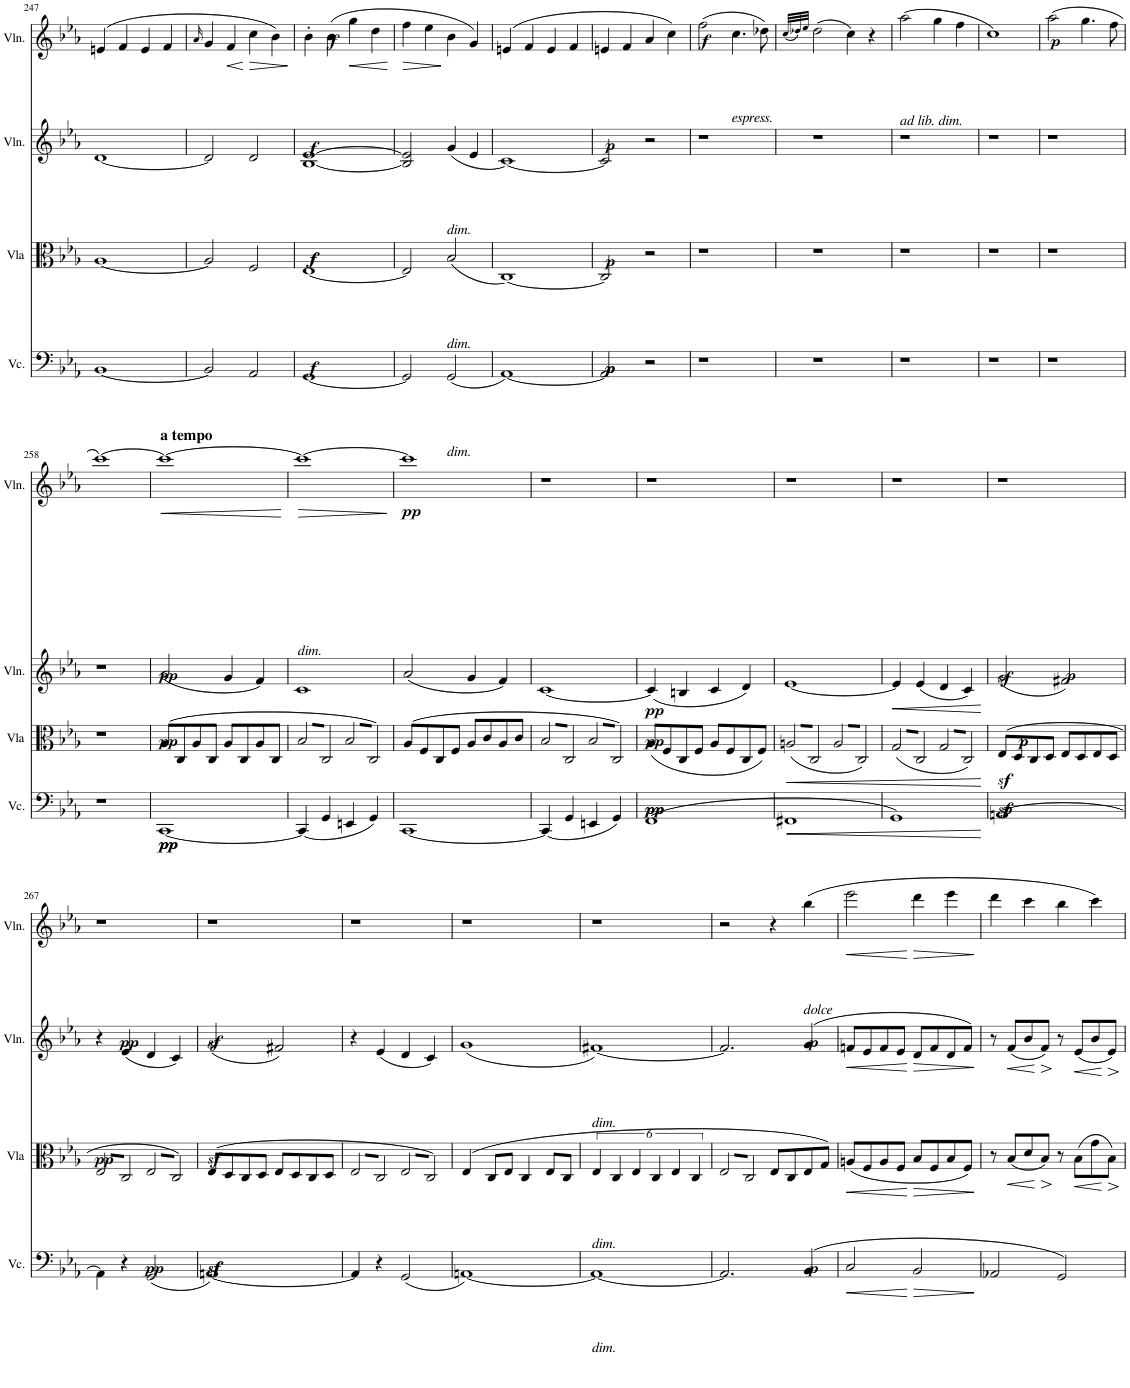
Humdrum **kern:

**kern	**dynam	**kern	**dynam	**kern	**dynam	**kern	**dynam
*part4	*part4	*part3	*part3	*part2	*part2	*part1	*part1
*staff4	*staff4	*staff3	*staff3	*staff2	*staff2	*staff1	*staff1
*I"Violoncello	*	*I"Viola	*	*I"Violin	*	*I"Violin	*
*I'Vc.	*	*I'Vla	*	*I'Vln.	*	*I'Vln.	*
!!LO:PB:g=z
*clefC4	*	*clefC3	*	*clefG2	*	*clefG2	*
*k[b-e-a-]	*	*k[b-e-a-]	*	*k[b-e-a-]	*	*k[b-e-a-]	*
*M4/4	*	*M4/4	*	*M4/4	*	*M4/4	*
*met(c)	*	*met(c)	*	*met(c)	*	*met(c)	*
=247	=247	=247	=247	=247	=247	=247	=247
[1BB-	.	[1A-	.	[1d	.	(>4en/	.
.	.	.	.	.	.	4f/	.
.	.	.	.	.	.	4e/	.
.	.	.	.	.	.	4f/	.
=248	=248	=248	=248	=248	=248	=248	=248
.	.	.	.	.	.	16qa-/	.
2BB-/]	.	2A-/]	.	2d/]	.	4g/	.
!	!	!	!	!	!	!	!LO:HP:b
.	.	.	.	.	.	4f/	<
!	!	!	!	!	!	!	!LO:HP:n=1:b
2AA-/	.	2F/	.	2d/	.	4cc\	[ >
.	.	.	.	.	.	4b-\)	.
.	.	.	.	.	.	.	]
=249	=249	=249	=249	=249	=249	=249	=249
!	!LO:DY:a	!	!LO:DY:a	!	!	!	!
!	!	!	!LO:DY:n=1:a	!	!LO:DY:a	!	!
[1GG	f	[1E-	f f	[1B- [1e-	f	4b-'\	.
!	!	!	!	!	!	!	!LO:DY:a
.	.	.	.	.	.	(>4b-\	f
!	!	!	!	!	!	!	!LO:HP:b
.	.	.	.	.	.	4gg\	<
.	.	.	.	.	.	4dd\	.
.	.	.	.	.	.	.	[
=250	=250	=250	=250	=250	=250	=250	=250
!	!	!	!	!	!	!	!LO:HP:b
2GG/]	.	2E-/]	.	2B-/] 2e-/]	.	4ff\	>
.	.	.	.	.	.	4ee-\	.
!	!	!	!	!LO:TX:b:i:t=dim.	!	!	!
!	!	!LO:TX:b:i:t=dim.	!	!	!	!	!
!LO:TX:b:i:t=dim.	!	!	!	!	!	!	!
(<2GG/	.	(<2B-/	.	(<4g/	.	4b-\	]
.	.	.	.	4e-/	.	4g/)	.
=251	=251	=251	=251	=251	=251	=251	=251
[1AA-)	.	[1C)	.	[1c)	.	(>4en/	.
.	.	.	.	.	.	4f/	.
.	.	.	.	.	.	4e/	.
.	.	.	.	.	.	4f/	.
=252	=252	=252	=252	=252	=252	=252	=252
!	!LO:DY:a	!	!	!	!	!	!
!	!LO:DY:n=1:a	!	!LO:DY:a	!	!LO:DY:a	!	!
2AA-/]	p p	2C/]	p	2c/]	p	4en/	.
.	.	.	.	.	.	4f/	.
2r	.	2r	.	2r	.	4a-/	.
.	.	.	.	.	.	4cc\)	.
=253	=253	=253	=253	=253	=253	=253	=253
!	!	!	!	!	!	!	!LO:DY:a
1r	.	1r	.	1r	.	(>2ff\	f
!	!	!	!	!	!	!LO:TX:b:i:t=espress.	!
.	.	.	.	.	.	4.cc\	.
.	.	.	.	.	.	8dd-X\)	.
=254	=254	=254	=254	=254	=254	=254	=254
.	.	.	.	.	.	(<32qcc/LLL	.
.	.	.	.	.	.	32qdd-X/)	.
.	.	.	.	.	.	32qee-/JJJ	.
1r	.	1r	.	1r	.	(>2dd-\	.
.	.	.	.	.	.	4cc\)	.
.	.	.	.	.	.	4r	.
=255	=255	=255	=255	=255	=255	=255	=255
!	!	!	!	!	!	!LO:TX:b:i:t=ad lib. dim.	!
1r	.	1r	.	1r	.	(>2aa-\	.
.	.	.	.	.	.	4gg\	.
.	.	.	.	.	.	4ff\	.
=256	=256	=256	=256	=256	=256	=256	=256
1r	.	1r	.	1r	.	1cc)	.
=257	=257	=257	=257	=257	=257	=257	=257
!	!	!	!	!	!	!	!LO:DY:a
1r	.	1r	.	1r	.	(>2aa-\	p
.	.	.	.	.	.	4.gg\	.
.	.	.	.	.	.	8ff\	.
!!LO:LB:g=z
=258	=258	=258	=258	=258	=258	=258	=258
1r	.	1r	.	1r	.	[1ccc)	.
=259	=259	=259	=259	=259	=259	=259	=259
!	!	!	!	!	!	!LO:TX:a:B:t=a tempo	!
!	!LO:DY:b	!	!	!	!	!	!LO:HP:b
!	!LO:DY:n=1:b	!	!LO:DY:a	!	!LO:DY:a	!	!
[1CC	pp pp	(>8A-/L	pp	(<2a-/	pp	1ccc_	<
.	.	8C/	.	.	.	.	.
.	.	8A-/	.	.	.	.	.
.	.	8C/J	.	.	.	.	.
.	.	8A-/L	.	4g/	.	.	.
.	.	8C/	.	.	.	.	.
.	.	8A-/	.	4f/)	.	.	.
.	.	8C/J	.	.	.	.	.
.	.	.	.	.	.	.	[
=260	=260	=260	=260	=260	=260	=260	=260
!	!	!	!	!	!	!LO:TX:b:i:t=dim.	!
!	!	!	!	!	!	!	!LO:HP:b
*	*	*tremolo	*	*	*	*	*
(<4CC/]	.	16B-/LL	.	1c	.	1ccc_	>
.	.	16C/	.	.	.	.	.
.	.	16B-/	.	.	.	.	.
.	.	16C/	.	.	.	.	.
4GG/	.	16B-/	.	.	.	.	.
.	.	16C/	.	.	.	.	.
.	.	16B-/	.	.	.	.	.
.	.	16C/JJ	.	.	.	.	.
4EEn/	.	16B-/LL	.	.	.	.	.
.	.	16C/)	.	.	.	.	.
.	.	16B-/	.	.	.	.	.
.	.	16C/)	.	.	.	.	.
4GG/)	.	16B-/	.	.	.	.	.
.	.	16C/)	.	.	.	.	.
.	.	16B-/	.	.	.	.	.
.	.	16C/)JJ	.	.	.	.	.
*	*	*Xtremolo	*	*	*	*	*
.	.	.	.	.	.	.	]
=261	=261	=261	=261	=261	=261	=261	=261
!	!	!	!	!	!	!	!LO:DY:b
[1CC	.	(>8A-/L	.	(<2a-/	.	1ccc]	pp
.	.	.	.	.	.	.	.
.	.	8F/	.	.	.	.	.
.	.	.	.	.	.	.	.
.	.	8C/	.	.	.	.	.
.	.	8F/J	.	.	.	.	.
.	.	8A-/L	.	4g/	.	.	.
.	.	8c/	.	.	.	.	.
.	.	8A-/	.	4f/)	.	.	.
.	.	8c/J	.	.	.	.	.
=262	=262	=262	=262	=262	=262	=262	=262
*	*	*tremolo	*	*	*	*	*
(<4CC/]	.	16B-/LL	.	[1c	.	1r	.
.	.	16C/	.	.	.	.	.
.	.	16B-/	.	.	.	.	.
.	.	16C/	.	.	.	.	.
4GG/	.	16B-/	.	.	.	.	.
.	.	16C/	.	.	.	.	.
.	.	16B-/	.	.	.	.	.
.	.	16C/JJ	.	.	.	.	.
4EEn/	.	16B-/LL	.	.	.	.	.
.	.	16C/)	.	.	.	.	.
.	.	16B-/	.	.	.	.	.
.	.	16C/)	.	.	.	.	.
4GG/)	.	16B-/	.	.	.	.	.
.	.	16C/)	.	.	.	.	.
.	.	16B-/	.	.	.	.	.
.	.	16C/)JJ	.	.	.	.	.
*	*	*Xtremolo	*	*	*	*	*
=263	=263	=263	=263	=263	=263	=263	=263
!	!LO:DY:a	!	!	!	!	!	!
!	!LO:DY:n=1:a	!	!LO:DY:a	!	!LO:DY:b	!	!
(>1FF	pp pp	(<8A-/L	pp	(<4c/]	pp	1r	.
.	.	.	.	.	.	.	.
.	.	8F/	.	.	.	.	.
.	.	.	.	.	.	.	.
.	.	8C/	.	4Bn/	.	.	.
.	.	8F/J	.	.	.	.	.
.	.	8A-/L	.	4c/	.	.	.
.	.	8F/	.	.	.	.	.
.	.	8C/	.	4d/)	.	.	.
.	.	8F/J)	.	.	.	.	.
=264	=264	=264	=264	=264	=264	=264	=264
!	!LO:HP:b	!	!LO:HP:b	!	!	!	!
*	*	*tremolo	*	*	*	*	*
1FF#X	<	(<16An/LL	<	[1e-	.	1r	.
.	.	16C/	.	.	.	.	.
.	.	16An/	.	.	.	.	.
.	.	16C/	.	.	.	.	.
.	.	16An/	.	.	.	.	.
.	.	16C/	.	.	.	.	.
.	.	16An/	.	.	.	.	.
.	.	16C/JJ	.	.	.	.	.
.	.	16A/LL	.	.	.	.	.
.	.	16C/)	.	.	.	.	.
.	.	16A/	.	.	.	.	.
.	.	16C/)	.	.	.	.	.
.	.	16A/	.	.	.	.	.
.	.	16C/)	.	.	.	.	.
.	.	16A/	.	.	.	.	.
.	.	16C/)JJ	.	.	.	.	.
=265	=265	=265	=265	=265	=265	=265	=265
!	!	!	!	!	!LO:HP:b	!	!
1GG)	.	(<16G/LL	.	4e-/]	<	1r	.
.	.	16C/	.	.	.	.	.
.	.	16G/	.	.	.	.	.
.	.	16C/	.	.	.	.	.
.	.	16G/	.	(<4e-/	.	.	.
.	.	16C/	.	.	.	.	.
.	.	16G/	.	.	.	.	.
.	.	16C/JJ	.	.	.	.	.
.	.	16G/LL	.	4d/	.	.	.
.	.	16C/)	.	.	.	.	.
.	.	16G/	.	.	.	.	.
.	.	16C/)	.	.	.	.	.
.	.	16G/	.	4c/)	.	.	.
.	.	16C/)	.	.	.	.	.
.	.	16G/	.	.	.	.	.
.	.	16C/)JJ	.	.	.	.	.
*	*	*Xtremolo	*	*	*	*	*
.	[	.	[	.	[	.	.
=266	=266	=266	=266	=266	=266	=266	=266
!	!LO:DY:a	!	!	!	!	!	!
[1AAnz>	p	(>8E-z</L	.	(<2gz>/	.	1r	.
.	.	.	.	.	.	.	.
!	!	!	!LO:DY:a	!	!	!	!
.	.	8D/	p	.	.	.	.
.	.	.	.	.	.	.	.
.	.	8C/	.	.	.	.	.
.	.	8D/J	.	.	.	.	.
!	!	!	!	!	!LO:DY:a	!	!
.	.	8E-/L	.	2f#X/)	p	.	.
.	.	8D/	.	.	.	.	.
.	.	8E-/	.	.	.	.	.
.	.	8D/J	.	.	.	.	.
!!LO:LB:g=z
=267	=267	=267	=267	=267	=267	=267	=267
!	!	!	!LO:DY:a	!	!	!	!
*	*	*tremolo	*	*	*	*	*
4AA\]	.	16E-/LL	pp	4r	.	1r	.
.	.	16C/	.	.	.	.	.
.	.	16E-/	.	.	.	.	.
.	.	16C/	.	.	.	.	.
!	!	!	!	!	!LO:DY:a	!	!
4r	.	16E-/	.	(<4e-/	pp	.	.
.	.	16C/	.	.	.	.	.
.	.	16E-/	.	.	.	.	.
.	.	16C/JJ	.	.	.	.	.
!	!LO:DY:a	!	!	!	!	!	!
(<2GG/	pp	16E-/LL	.	4d/	.	.	.
.	.	16C/)	.	.	.	.	.
.	.	16E-/	.	.	.	.	.
.	.	16C/)	.	.	.	.	.
.	.	16E-/	.	4c/)	.	.	.
.	.	16C/)	.	.	.	.	.
.	.	16E-/	.	.	.	.	.
.	.	16C/)JJ	.	.	.	.	.
*	*	*Xtremolo	*	*	*	*	*
=268	=268	=268	=268	=268	=268	=268	=268
[1AAnz>)	.	(>8E-z>/L	.	(<2gz>/	.	1r	.
.	.	.	.	.	.	.	.
.	.	8D/	.	.	.	.	.
.	.	.	.	.	.	.	.
.	.	8C/	.	.	.	.	.
.	.	8D/J	.	.	.	.	.
.	.	8E-/L	.	2f#X/)	.	.	.
.	.	8D/	.	.	.	.	.
.	.	8C/	.	.	.	.	.
.	.	8D/J	.	.	.	.	.
=269	=269	=269	=269	=269	=269	=269	=269
*	*	*tremolo	*	*	*	*	*
4AA/]	.	16E-/LL	.	4r	.	1r	.
.	.	16C/	.	.	.	.	.
.	.	16E-/	.	.	.	.	.
.	.	16C/	.	.	.	.	.
4r	.	16E-/	.	(<4e-/	.	.	.
.	.	16C/	.	.	.	.	.
.	.	16E-/	.	.	.	.	.
.	.	16C/JJ	.	.	.	.	.
(<2GG/	.	16E-/LL	.	4d/	.	.	.
.	.	16C/)	.	.	.	.	.
.	.	16E-/	.	.	.	.	.
.	.	16C/)	.	.	.	.	.
.	.	16E-/	.	4c/)	.	.	.
.	.	16C/)	.	.	.	.	.
.	.	16E-/	.	.	.	.	.
.	.	16C/)JJ	.	.	.	.	.
*	*	*Xtremolo	*	*	*	*	*
=270	=270	=270	=270	=270	=270	=270	=270
[1AAn)	.	(>4E-/	.	(<1g	.	1r	.
.	.	.	.	.	.	.	.
.	.	.	.	.	.	.	.
.	.	.	.	.	.	.	.
.	.	8C/L	.	.	.	.	.
.	.	8E-/J	.	.	.	.	.
.	.	4C/	.	.	.	.	.
.	.	8E-/L	.	.	.	.	.
.	.	8C/J	.	.	.	.	.
=271	=271	=271	=271	=271	=271	=271	=271
!	!	!	!	!LO:TX:b:i:t=dim.	!	!	!
!	!	!LO:TX:b:i:t=dim.	!	!	!	!	!
!LO:TX:b:i:t=dim.	!	!	!	!	!	!	!
1AA_	.	6E-/	.	[1f#X)	.	1r	.
.	.	6C/	.	.	.	.	.
.	.	6E-/	.	.	.	.	.
.	.	6C/	.	.	.	.	.
.	.	6E-/	.	.	.	.	.
.	.	6C/	.	.	.	.	.
=272	=272	=272	=272	=272	=272	=272	=272
*	*	*tremolo	*	*	*	*	*
2.AA/]	.	16E-/LL	.	2.f#/]	.	2r	.
.	.	16C/	.	.	.	.	.
.	.	16E-/	.	.	.	.	.
.	.	16C/	.	.	.	.	.
.	.	16E-/	.	.	.	.	.
.	.	16C/	.	.	.	.	.
.	.	16E-/	.	.	.	.	.
.	.	16C/JJ	.	.	.	.	.
*	*	*Xtremolo	*	*	*	*	*
.	.	8E-/L	.	.	.	4r	.
.	.	.	.	.	.	.	.
.	.	8C/	.	.	.	.	.
.	.	.	.	.	.	.	.
!	!	!	!	!	!	!LO:TX:b:i:t=dolce	!
!	!LO:DY:a	!	!	!	!LO:DY:a	!	!
(>4BB-/	p	8E-/	.	(>4g/	p	(>4bb-\	.
.	.	8G/J)	.	.	.	.	.
=273	=273	=273	=273	=273	=273	=273	=273
!	!LO:HP:b	!	!LO:HP:b	!	!LO:HP:b	!	!LO:HP:b
2C/	<	(<8An/L	<	8fn/L	<	2eee-\	<
.	.	8F/	.	8e-/	.	.	.
.	.	8A/	.	8f/	.	.	.
.	.	8F/J	.	8e-/J	.	.	.
!	!LO:HP:n=1:b	!	!LO:HP:n=1:b	!	!LO:HP:n=1:b	!	!LO:HP:n=1:b
2BB-/	[ >	8B-/L	[ >	8d/L	[ >	4ddd\	[ >
.	.	8F/	.	8f/	.	.	.
.	.	8B-/	.	8d/	.	4eee-\	.
.	.	8F/J)	.	8f/J)	.	.	.
.	]	.	]	.	]	.	]
=274	=274	=274	=274	=274	=274	=274	=274
2AA-X/	.	8r	.	8r	.	4ddd\	.
!	!	!	!LO:HP:b	!	!LO:HP:b	!	!
.	.	(<8B-/L	<	(<8f/L	<	.	.
.	.	8d/	.	8b-/	.	4ccc\	.
!	!	!	!LO:HP:n=1:b	!	!LO:HP:n=1:b	!	!
.	.	8B-/J)	[ >	8f/J)	[ >	.	.
2GG/)	.	8r	]	8r	]	4bb-\	.
!	!	!	!LO:HP:b	!	!LO:HP:b	!	!
.	.	(>8B-\L	<	(<8e-/L	<	.	.
.	.	8g\	.	8b-/	.	4ccc\)	.
!	!	!	!LO:HP:n=1:b	!	!LO:HP:n=1:b	!	!
.	.	8B-\J)	[ >	8e-/J)	[ >	.	.
.	.	.	]	.	]	.	.
=	=	=	=	=	=	=	=
*-	*-	*-	*-	*-	*-	*-	*-
